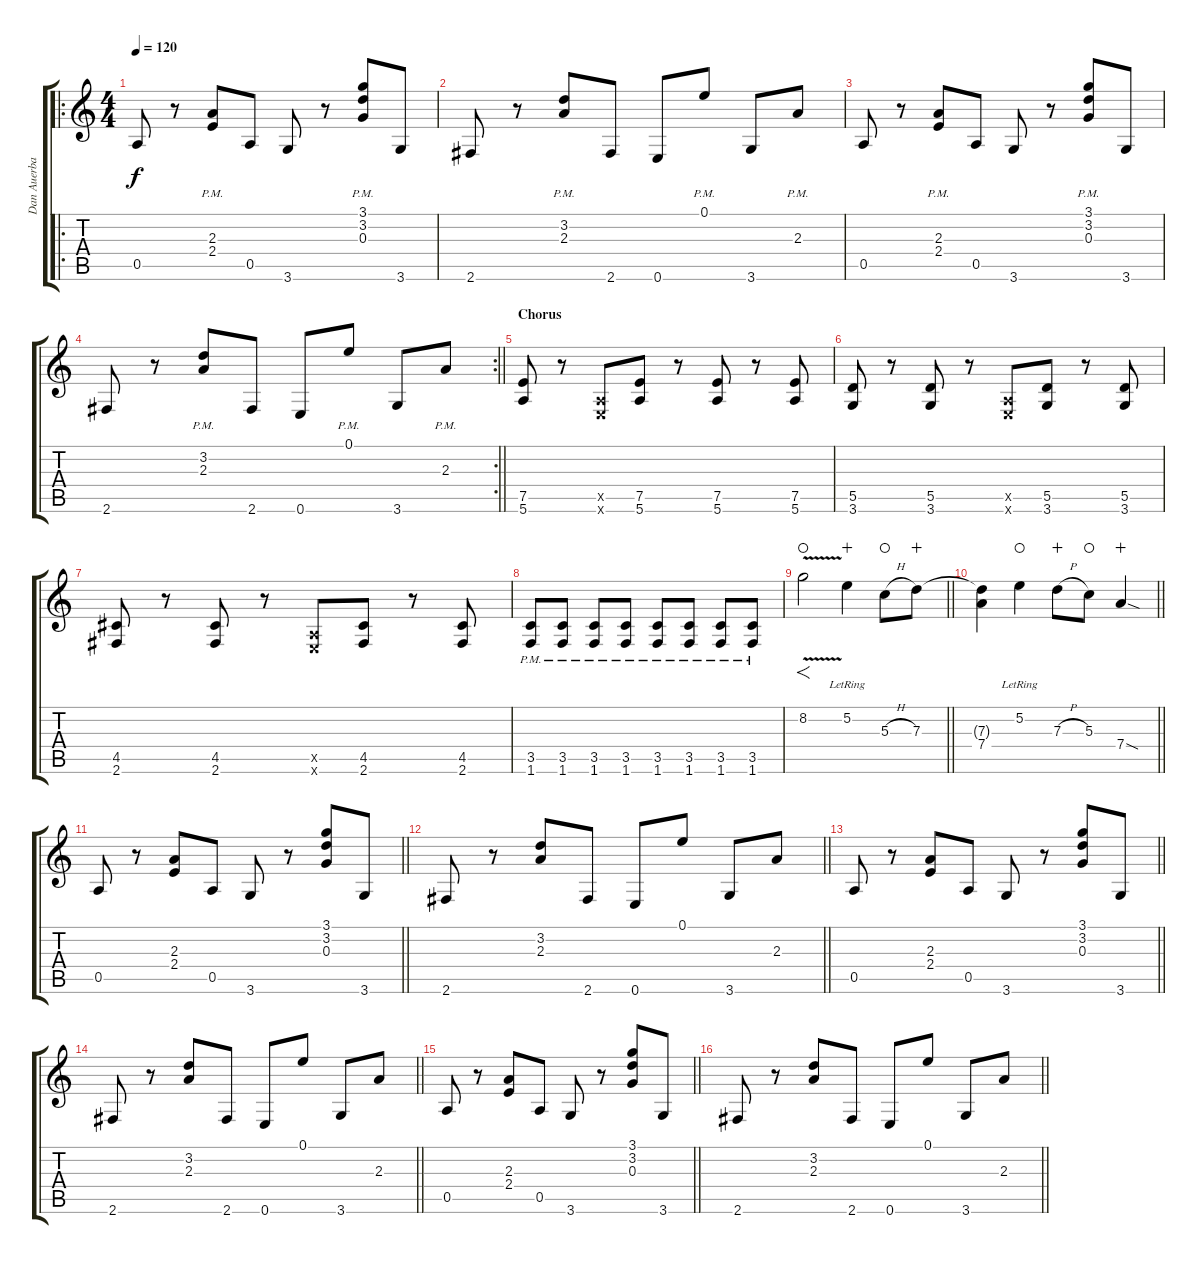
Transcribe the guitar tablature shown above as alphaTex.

\track ("Dan Auerbach (Lead)" "Dan Auerba") {instrument overdrivenguitar}
\staff {score tabs}
\tuning (E4 B3 G3 D3 A2 E2) {hide}
\ro
\ts (4 4)
\tempo 120
\clef g2
\ks c
0.5.8{dy f} r.8 (2.3{pm} 2.4{pm}).8 0.5.8 3.6.8 r.8 (3.1{pm} 3.2{pm} 0.3{pm}).8 3.6.8 |
2.6.8 r.8 (3.2{pm} 2.3{pm}).8 2.6.8 0.6.8 0.1{pm}.8 3.6.8 2.3{pm}.8 |
0.5.8 r.8 (2.3{pm} 2.4{pm}).8 0.5.8 3.6.8 r.8 (3.1{pm} 3.2{pm} 0.3{pm}).8 3.6.8 |
\rc 2
\barLineRight lightlight
2.6.8 r.8 (3.2{pm} 2.3{pm}).8 2.6.8 0.6.8 0.1{pm}.8 3.6.8 2.3{pm}.8 |
\section ("" "Chorus")
(7.5 5.6).8 r.8 (0.5{x} 0.6{x}).8 (7.5 5.6).8 r.8 (7.5 5.6).8 r.8 (7.5 5.6).8 |
(5.5 3.6).8 r.8 (5.5 3.6).8 r.8 (0.5{x} 0.6{x}).8 (5.5 3.6).8 r.8 (5.5 3.6).8 |
(4.5 2.6).8 r.8 (4.5 2.6).8 r.8 (0.5{x} 0.6{x}).8 (4.5 2.6).8 r.8 (4.5 2.6).8 |
(3.5{pm} 1.6{pm}).8 (3.5{pm} 1.6{pm}).8 (3.5{pm} 1.6{pm}).8 (3.5{pm} 1.6{pm}).8 (3.5{pm} 1.6{pm}).8 (3.5{pm} 1.6{pm}).8 (3.5{pm} 1.6{pm}).8 (3.5{pm} 1.6{pm}).8 |
\barLineRight lightlight
8.2{v}.2{f waho} 5.2{lr}.4{wahc} 5.3{h}.8{waho} 7.3.8{wahc} |
\barLineRight lightlight
(7.3{t} 7.4).4 5.2{lr}.4{waho} 7.3{h}.8{wahc} 5.3.8{waho} 7.4{sod}.4{wahc} |
\barLineRight lightlight
0.5.8 r.8 (2.3 2.4).8 0.5.8 3.6.8 r.8 (3.1 3.2 0.3).8 3.6.8 |
\barLineRight lightlight
2.6.8 r.8 (3.2 2.3).8 2.6.8 0.6.8 0.1.8 3.6.8 2.3.8 |
\barLineRight lightlight
0.5.8 r.8 (2.3 2.4).8 0.5.8 3.6.8 r.8 (3.1 3.2 0.3).8 3.6.8 |
\barLineRight lightlight
2.6.8 r.8 (3.2 2.3).8 2.6.8 0.6.8 0.1.8 3.6.8 2.3.8 |
\barLineRight lightlight
0.5.8 r.8 (2.3 2.4).8 0.5.8 3.6.8 r.8 (3.1 3.2 0.3).8 3.6.8 |
\barLineRight lightlight
2.6.8 r.8 (3.2 2.3).8 2.6.8 0.6.8 0.1.8 3.6.8 2.3.8
